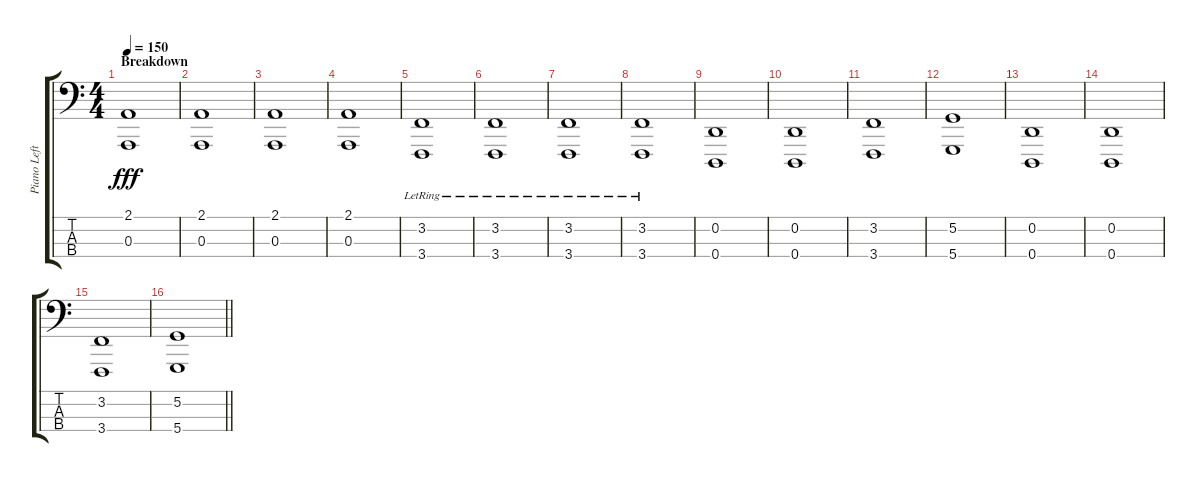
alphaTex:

\track ("Piano Left Hand" "Piano Left") {instrument acousticgrandpiano}
\staff {score tabs}
\tuning (G2 D2 A1 D1) {hide}
\ts (4 4)
\section ("" "Breakdown")
\tempo 150
\clef f4
\ks c
(2.1 0.3).1{dy fff} |
(2.1 0.3).1 |
(2.1 0.3).1 |
(2.1 0.3).1 |
(3.2 3.4{lr}).1 |
(3.2 3.4{lr}).1 |
(3.2 3.4{lr}).1 |
(3.2 3.4{lr}).1 |
(0.2 0.4).1 |
(0.2 0.4).1 |
(3.2 3.4).1 |
(5.2 5.4).1 |
(0.2 0.4).1 |
(0.2 0.4).1 |
(3.2 3.4).1 |
\barLineRight lightlight
(5.2 5.4).1
